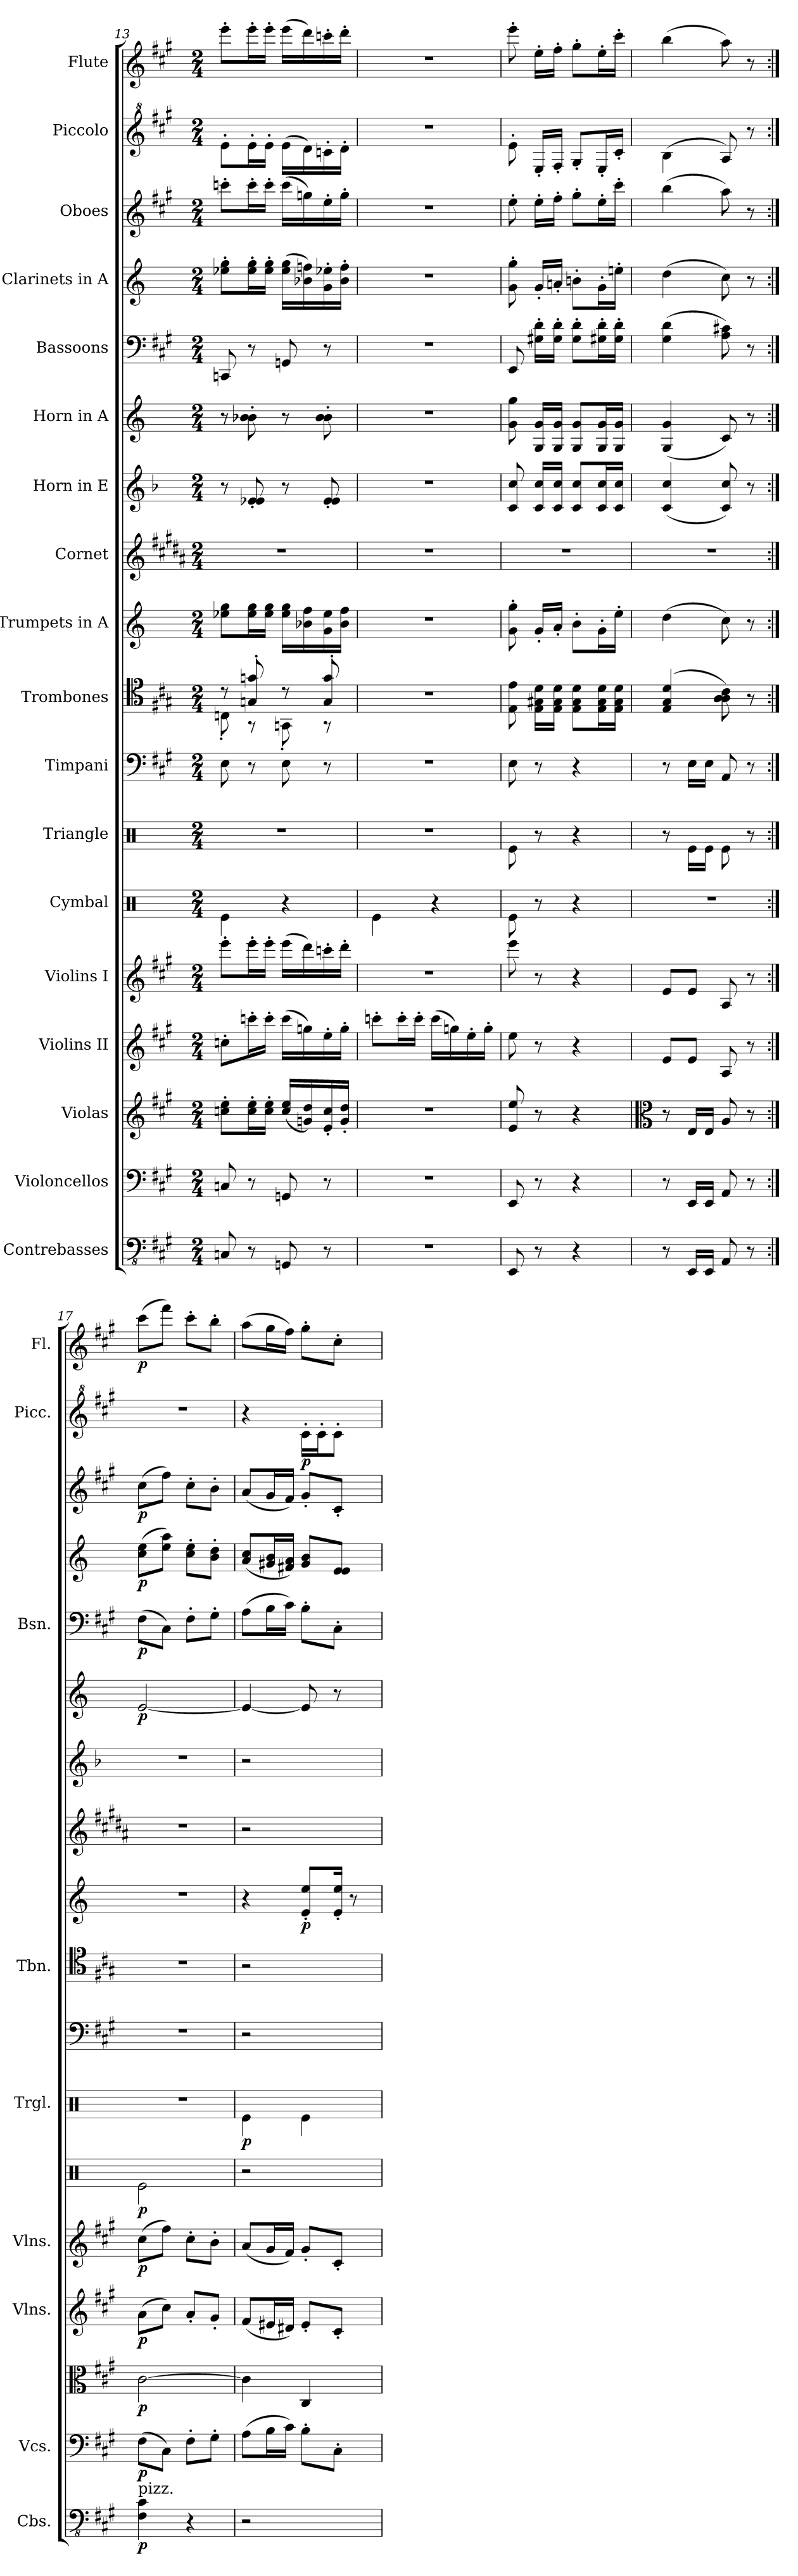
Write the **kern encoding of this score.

**kern	**dynam	**kern	**dynam	**kern	**dynam	**kern	**dynam	**kern	**dynam	**kern	**dynam	**kern	**dynam	**kern	**kern	**kern	**dynam	**kern	**kern	**kern	**dynam	**kern	**dynam	**kern	**dynam	**kern	**dynam	**kern	**dynam	**kern	**dynam
*part18	*part18	*part17	*part17	*part16	*part16	*part15	*part15	*part14	*part14	*part13	*part13	*part12	*part12	*part11	*part10	*part9	*part9	*part8	*part7	*part6	*part6	*part5	*part5	*part4	*part4	*part3	*part3	*part2	*part2	*part1	*part1
*staff18	*staff18	*staff17	*staff17	*staff16	*staff16	*staff15	*staff15	*staff14	*staff14	*staff13	*staff13	*staff12	*staff12	*staff11	*staff10	*staff9	*staff9	*staff8	*staff7	*staff6	*staff6	*staff5	*staff5	*staff4	*staff4	*staff3	*staff3	*staff2	*staff2	*staff1	*staff1
*I"Contrebasses	*	*I"Violoncellos	*	*I"Violas	*	*I"Violins II	*	*I"Violins I	*	*I"Cymbal	*	*I"Triangle	*	*I"Timpani	*I"Trombones	*I"Trumpets in A	*	*I"Cornet	*I"Horn in E	*I"Horn in A	*	*I"Bassoons	*	*I"Clarinets in A	*	*I"Oboes	*	*I"Piccolo	*	*I"Flute	*
*I'Cbs.	*	*I'Vcs.	*	*	*	*I'Vlns.	*	*I'Vlns.	*	*	*	*I'Trgl.	*	*	*I'Tbn.	*	*	*	*	*	*	*I'Bsn.	*	*	*	*	*	*I'Picc.	*	*I'Fl.	*
!!LO:PB:g=z
*clefFv4	*	*clefF4	*	*clefG2	*	*clefG2	*	*clefG2	*	*clefX	*	*clefX	*	*clefF4	*clefC4	*clefG2	*	*clefG2	*clefG2	*clefG2	*	*clefF4	*	*clefG2	*	*clefG2	*	*clefG^2	*	*clefG2	*
*	*	*	*	*	*	*	*	*	*	*	*	*	*	*	*	*ITrd2c3	*	*ITrd1c2	*ITrd5c8	*ITrd2c3	*	*	*	*ITrd2c3	*	*	*	*ITrd-7c-12	*	*	*
*k[f#c#g#]	*	*k[f#c#g#]	*	*k[f#c#g#]	*	*k[f#c#g#]	*	*k[f#c#g#]	*	*k[]	*	*k[]	*	*k[f#c#g#]	*k[f#c#g#]	*k[f#c#g#]	*	*k[f#c#g#]	*k[f#c#g#]	*k[f#c#g#]	*	*k[f#c#g#]	*	*k[f#c#g#]	*	*k[f#c#g#]	*	*k[f#c#g#]	*	*k[f#c#g#]	*
*M2/4	*	*M2/4	*	*M2/4	*	*M2/4	*	*M2/4	*	*M2/4	*	*M2/4	*	*M2/4	*M2/4	*M2/4	*	*M2/4	*M2/4	*M2/4	*	*M2/4	*	*M2/4	*	*M2/4	*	*M2/4	*	*M2/4	*
=13	=13	=13	=13	=13	=13	=13	=13	=13	=13	=13	=13	=13	=13	=13	=13	=13	=13	=13	=13	=13	=13	=13	=13	=13	=13	=13	=13	=13	=13	=13	=13
*	*	*	*	*	*	*	*	*	*	*	*	*	*	*	*^	*	*	*	*	*	*	*	*	*	*	*	*	*	*	*	*
8CCn/	.	8Cn/	.	8ccn\' 8ee\'L	.	8ccn'\L	.	8eee'\L	.	4Re\	.	2r	.	8E\	8r	8Cn'\	8ccn\ 8ee\L	.	2r	8r	8r	.	8CCn/	.	8ccn\' 8ee\'L	.	8cccn'\L	.	8eee'\L	.	8eee'\L	.
8r	.	8r	.	16cc\' 16ee\'L	.	16cccn'\L	.	16eee'\L	.	.	.	.	.	8r	8Gn/' 8gn/'	8r	16cc\ 16ee\L	.	.	8Gn/' 8G/'	8gn\' 8g\'	.	8r	.	16cc\' 16ee\'L	.	16ccc'\L	.	16eee'\L	.	16eee'\L	.
.	.	.	.	16cc\' 16ee\'JJ	.	16ccc'\JJ	.	16eee'\JJ	.	.	.	.	.	.	.	.	16cc\ 16ee\JJ	.	.	.	.	.	.	.	16cc\' 16ee\'JJ	.	16ccc'\JJ	.	16eee'\JJ	.	16eee'\JJ	.
8GGGn/	.	8GGn/	.	(<16cc/ 16ee/LL	.	(>16ccc\LL	.	(>16eee\LL	.	4r	.	.	.	8E\	8r	8GGn'\	16cc\ 16ee\LL	.	.	8r	8r	.	8GGn/	.	(>16cc\ 16ee\LL	.	(>16ccc\LL	.	(>16eee\LL	.	(>16eee\LL	.
.	.	.	.	16gn/ 16dd/)	.	16ggn\)	.	16ddd\)	.	.	.	.	.	.	.	.	16gn\ 16dd\	.	.	.	.	.	.	.	16gn\ 16ddn\)	.	16ggn\)	.	16ddd\)	.	16ddd\)	.
8r	.	8r	.	16e/' 16cc/'	.	16ee'\	.	16cccn'\	.	.	.	.	.	8r	8G/' 8g/'	8r	16e\ 16cc\	.	.	8G/' 8G/'	8g\' 8g\'	.	8r	.	16e\' 16ccn\'	.	16ee'\	.	16cccn'\	.	16cccn'\	.
.	.	.	.	16g/' 16dd/'JJ	.	16gg'\JJ	.	16ddd'\JJ	.	.	.	.	.	.	.	.	16g\ 16dd\JJ	.	.	.	.	.	.	.	16g\' 16dd\'JJ	.	16gg'\JJ	.	16ddd'\JJ	.	16ddd'\JJ	.
*	*	*	*	*	*	*	*	*	*	*	*	*	*	*	*v	*v	*	*	*	*	*	*	*	*	*	*	*	*	*	*	*	*
=14	=14	=14	=14	=14	=14	=14	=14	=14	=14	=14	=14	=14	=14	=14	=14	=14	=14	=14	=14	=14	=14	=14	=14	=14	=14	=14	=14	=14	=14	=14	=14
2r	.	2r	.	2r	.	8cccn'\L	.	2r	.	4Re\	.	2r	.	2r	2r	2r	.	2r	2r	2r	.	2r	.	2r	.	2r	.	2r	.	2r	.
.	.	.	.	.	.	16ccc'\L	.	.	.	.	.	.	.	.	.	.	.	.	.	.	.	.	.	.	.	.	.	.	.	.	.
.	.	.	.	.	.	16ccc'\JJ	.	.	.	.	.	.	.	.	.	.	.	.	.	.	.	.	.	.	.	.	.	.	.	.	.
.	.	.	.	.	.	(>16ccc\LL	.	.	.	4r	.	.	.	.	.	.	.	.	.	.	.	.	.	.	.	.	.	.	.	.	.
.	.	.	.	.	.	16ggn\)	.	.	.	.	.	.	.	.	.	.	.	.	.	.	.	.	.	.	.	.	.	.	.	.	.
.	.	.	.	.	.	16ee'\	.	.	.	.	.	.	.	.	.	.	.	.	.	.	.	.	.	.	.	.	.	.	.	.	.
.	.	.	.	.	.	16gg'\JJ	.	.	.	.	.	.	.	.	.	.	.	.	.	.	.	.	.	.	.	.	.	.	.	.	.
=15	=15	=15	=15	=15	=15	=15	=15	=15	=15	=15	=15	=15	=15	=15	=15	=15	=15	=15	=15	=15	=15	=15	=15	=15	=15	=15	=15	=15	=15	=15	=15
8EEE/	.	8EE/	.	8e/ 8ee/	.	8ee\	.	8eee\	.	8Re\	.	8Re\	.	8E\	8E\ 8e\	8e\' 8ee\'	.	2r	8E/ 8e/	8e\ 8ee\	.	8EE/	.	8e\' 8ee\'	.	8ee'\	.	8eee'\	.	8eee'\	.
8r	.	8r	.	8r	.	8r	.	8r	.	8r	.	8r	.	8r	16E\ 16G#X\ 16d\LL	16e'/LL	.	.	16E/ 16e/LL	16E/ 16e/LL	.	16G#X\' 16d\'LL	.	16e'/LL	.	16ee'\LL	.	16ee'/LL	.	16ee'\LL	.
.	.	.	.	.	.	.	.	.	.	.	.	.	.	.	16E\ 16G#\ 16d\JJ	16f#'/JJ	.	.	16E/ 16e/JJ	16E/ 16e/JJ	.	16G#\' 16d\'JJ	.	16f#X'/JJ	.	16ff#'\JJ	.	16ff#'/JJ	.	16ff#'\JJ	.
4r	.	4r	.	4r	.	4r	.	4r	.	4r	.	4r	.	4r	8E\ 8G#\ 8d\L	8g#'\L	.	.	8E/ 8e/L	8E/ 8e/L	.	8G#\' 8d\'L	.	8g#X'\L	.	8gg#'\L	.	8gg#'/L	.	8gg#'\L	.
.	.	.	.	.	.	.	.	.	.	.	.	.	.	.	16E\ 16G#\ 16d\L	16e'\L	.	.	16E/ 16e/L	16E/ 16e/L	.	16G#X\' 16d\'L	.	16e'\L	.	16ee'\L	.	16ee'/L	.	16ee'\L	.
.	.	.	.	.	.	.	.	.	.	.	.	.	.	.	16E\ 16G#\ 16d\JJ	16cc#'\JJ	.	.	16E/ 16e/JJ	16E/ 16e/JJ	.	16G#\' 16d\'JJ	.	16cc#X'\JJ	.	16ccc#'\JJ	.	16ccc#'/JJ	.	16ccc#'\JJ	.
=16	=16	=16	=16	=16	=16	=16	=16	=16	=16	=16	=16	=16	=16	=16	=16	=16	=16	=16	=16	=16	=16	=16	=16	=16	=16	=16	=16	=16	=16	=16	=16
*	*	*	*	*clefC3	*	*	*	*	*	*	*	*	*	*	*	*	*	*	*	*	*	*	*	*	*	*	*	*	*	*	*
8r	.	8r	.	8r	.	8e/L	.	8e/L	.	2r	.	8r	.	8r	(>4E/ 4G#/ 4d/	(>4b\	.	2r	(<4E/ 4e/	(<4E/ 4e/	.	(>4G#\ 4d\	.	(>4b\	.	(>4bb\	.	(>4bb\	.	(>4bb\	.
16EEE/LL	.	16EE/LL	.	16E/LL	.	8e/J	.	8e/J	.	.	.	16Re\LL	.	16E\LL	.	.	.	.	.	.	.	.	.	.	.	.	.	.	.	.	.
16EEE/JJ	.	16EE/JJ	.	16E/JJ	.	.	.	.	.	.	.	16Re\JJ	.	16E\JJ	.	.	.	.	.	.	.	.	.	.	.	.	.	.	.	.	.
8AAA/	.	8AA/	.	8A/	.	8A/	.	8A/	.	.	.	8Re\	.	8AA/	8A\ 8A\ 8c#\)	8a\)	.	.	8E/ 8e/)	8A/)	.	8A\ 8c#X\)	.	8a\)	.	8aa\)	.	8aa/)	.	8aa\)	.
8r	.	8r	.	8r	.	8r	.	8r	.	.	.	8r	.	8r	8r	8r	.	.	8r	8r	.	8r	.	8r	.	8r	.	8r	.	8r	.
=17:|!	=17:|!	=17:|!	=17:|!	=17:|!	=17:|!	=17:|!	=17:|!	=17:|!	=17:|!	=17:|!	=17:|!	=17:|!	=17:|!	=17:|!	=17:|!	=17:|!	=17:|!	=17:|!	=17:|!	=17:|!	=17:|!	=17:|!	=17:|!	=17:|!	=17:|!	=17:|!	=17:|!	=17:|!	=17:|!	=17:|!	=17:|!
!LO:TX:a:t=pizz.	!	!	!	!	!	!	!	!	!	!	!	!	!	!	!	!	!	!	!	!	!	!	!	!	!	!	!	!	!	!	!
!	!LO:DY:b	!	!LO:DY:b	!	!LO:DY:b	!	!LO:DY:b	!	!LO:DY:b	!	!LO:DY:b	!	!	!	!	!	!	!	!	!	!LO:DY:b	!	!LO:DY:b	!	!LO:DY:b	!	!LO:DY:b	!	!	!	!LO:DY:b
4FF#\ 4C#\	p	(>8F#\L	p	[2c#\	p	(>8a\L	p	(>8cc#\L	p	2Re\	p	2r	.	2r	2r	2r	.	2r	2r	[2c#/	p	(>8F#\L	p	(>8a\ 8cc#\L	p	(>8cc#\L	p	2r	.	(>8ccc#\L	p
.	.	8C#\J)	.	.	.	8cc#\J)	.	8ff#\J)	.	.	.	.	.	.	.	.	.	.	.	.	.	8C#\J)	.	8cc#\ 8ff#\J)	.	8ff#\J)	.	.	.	8fff#\J)	.
4r	.	8F#'\L	.	.	.	8a'/L	.	8cc#'\L	.	.	.	.	.	.	.	.	.	.	.	.	.	8F#'\L	.	8a\' 8cc#\'L	.	8cc#'\L	.	.	.	8ccc#'\L	.
.	.	8G#'\J	.	.	.	8g#'/J	.	8b'\J	.	.	.	.	.	.	.	.	.	.	.	.	.	8G#'\J	.	8g#\' 8b\'J	.	8b'\J	.	.	.	8bb'\J	.
=18	=18	=18	=18	=18	=18	=18	=18	=18	=18	=18	=18	=18	=18	=18	=18	=18	=18	=18	=18	=18	=18	=18	=18	=18	=18	=18	=18	=18	=18	=18	=18
!	!	!	!	!	!	!	!	!	!	!	!	!	!LO:DY:b	!	!	!	!	!	!	!	!	!	!	!	!	!	!	!	!	!	!
2r	.	(>8A\L	.	4c#\]	.	(<8f#/L	.	(<8a/L	.	2r	.	4Re\	p	2r	2r	4r	.	2r	2r	4c#/_	.	(>8A\L	.	(<8f#/ 8a/L	.	(<8a/L	.	4r	.	(>8aa\L	.
.	.	16B\L	.	.	.	16e#X/L	.	16g#/L	.	.	.	.	.	.	.	.	.	.	.	.	.	16B\L	.	16e#X/ 16g#/L	.	16g#/L	.	.	.	16gg#\L	.
.	.	16c#\JJ)	.	.	.	16d#X/JJ)	.	16f#/JJ)	.	.	.	.	.	.	.	.	.	.	.	.	.	16c#\JJ)	.	16d#X/ 16f#/JJ)	.	16f#/JJ)	.	.	.	16ff#\JJ)	.
!	!	!	!	!	!	!	!	!	!	!	!	!	!	!	!	!	!LO:DY:b	!	!	!	!	!	!	!	!	!	!	!	!LO:DY:b	!	!
.	.	8B'\L	.	4C#/	.	8e#'/L	.	8g#'/L	.	.	.	4Re\	.	.	.	8c#/' 8cc#/'L	p	.	.	8c#/]	.	8B'\L	.	8e#/ 8g#/L	.	8g#'/L	.	16ccc#'\LL	p	8gg#'\L	.
.	.	.	.	.	.	.	.	.	.	.	.	.	.	.	.	.	.	.	.	.	.	.	.	.	.	.	.	16ccc#'\J	.	.	.
.	.	8C#'\J	.	.	.	8c#'/J	.	8c#'/J	.	.	.	.	.	.	.	16c#/' 16cc#/'Jk	.	.	.	8r	.	8C#'\J	.	8c#/ 8c#/J	.	8c#'/J	.	8ccc#'\J	.	8cc#'\J	.
.	.	.	.	.	.	.	.	.	.	.	.	.	.	.	.	8r	.	.	.	.	.	.	.	.	.	.	.	.	.	.	.
16ryy	.	16ryy	.	16ryy	.	16ryy	.	16ryy	.	16ryy	.	16ryy	.	16ryy	16ryy	.	.	16ryy	16ryy	16ryy	.	16ryy	.	16ryy	.	16ryy	.	16ryy	.	16ryy	.
=	=	=	=	=	=	=	=	=	=	=	=	=	=	=	=	=	=	=	=	=	=	=	=	=	=	=	=	=	=	=	=
*-	*-	*-	*-	*-	*-	*-	*-	*-	*-	*-	*-	*-	*-	*-	*-	*-	*-	*-	*-	*-	*-	*-	*-	*-	*-	*-	*-	*-	*-	*-	*-
